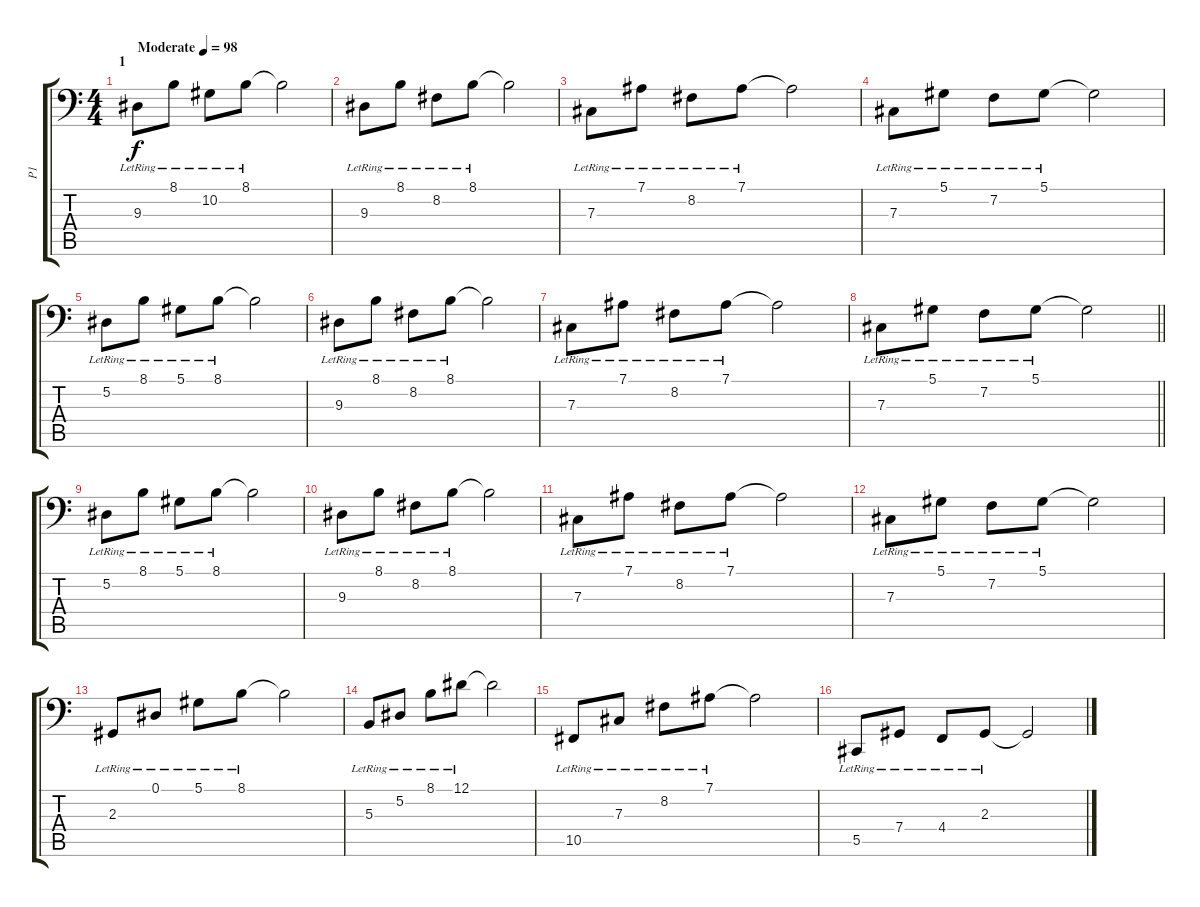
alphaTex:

\track ("P1" "P1") {instrument acousticgrandpiano}
\staff {score tabs}
\tuning (Eb3 Bb2 Gb2 Db2 Ab1 Db1) {hide}
\ts (4 4)
\section ("" "1")
\tempo (98 "Moderate")
\clef f4
\ks c
9.3{lr}.8{txt "" dy f instrument acousticgrandpiano} 8.1{lr}.8 10.2{lr}.8 8.1{lr}.8 8.1{t}.2 |
9.3{lr}.8 8.1{lr}.8 8.2{lr}.8 8.1{lr}.8 8.1{t}.2 |
7.3{lr}.8 7.1{lr}.8 8.2{lr}.8 7.1{lr}.8 7.1{t}.2 |
7.3{lr}.8 5.1{lr}.8 7.2{lr}.8 5.1{lr}.8 5.1{t}.2 |
5.2{lr}.8 8.1{lr}.8 5.1{lr}.8 8.1{lr}.8 8.1{t}.2 |
9.3{lr}.8 8.1{lr}.8 8.2{lr}.8 8.1{lr}.8 8.1{t}.2 |
7.3{lr}.8 7.1{lr}.8 8.2{lr}.8 7.1{lr}.8 7.1{t}.2 |
\barLineRight lightlight
7.3{lr}.8 5.1{lr}.8 7.2{lr}.8 5.1{lr}.8 5.1{t}.2 |
5.2{lr}.8 8.1{lr}.8 5.1{lr}.8 8.1{lr}.8 8.1{t}.2 |
9.3{lr}.8 8.1{lr}.8 8.2{lr}.8 8.1{lr}.8 8.1{t}.2 |
7.3{lr}.8 7.1{lr}.8 8.2{lr}.8 7.1{lr}.8 7.1{t}.2 |
7.3{lr}.8 5.1{lr}.8 7.2{lr}.8 5.1{lr}.8 5.1{t}.2 |
2.3{lr}.8 0.1{lr}.8 5.1{lr}.8 8.1{lr}.8 8.1{t}.2 |
5.3{lr}.8 5.2{lr}.8 8.1{lr}.8 12.1{lr}.8 12.1{t}.2 |
10.5{lr}.8 7.3{lr}.8 8.2{lr}.8 7.1{lr}.8 7.1{t}.2 |
5.5{lr}.8 7.4{lr}.8 4.4{lr}.8 2.3{lr}.8 2.3{t}.2
